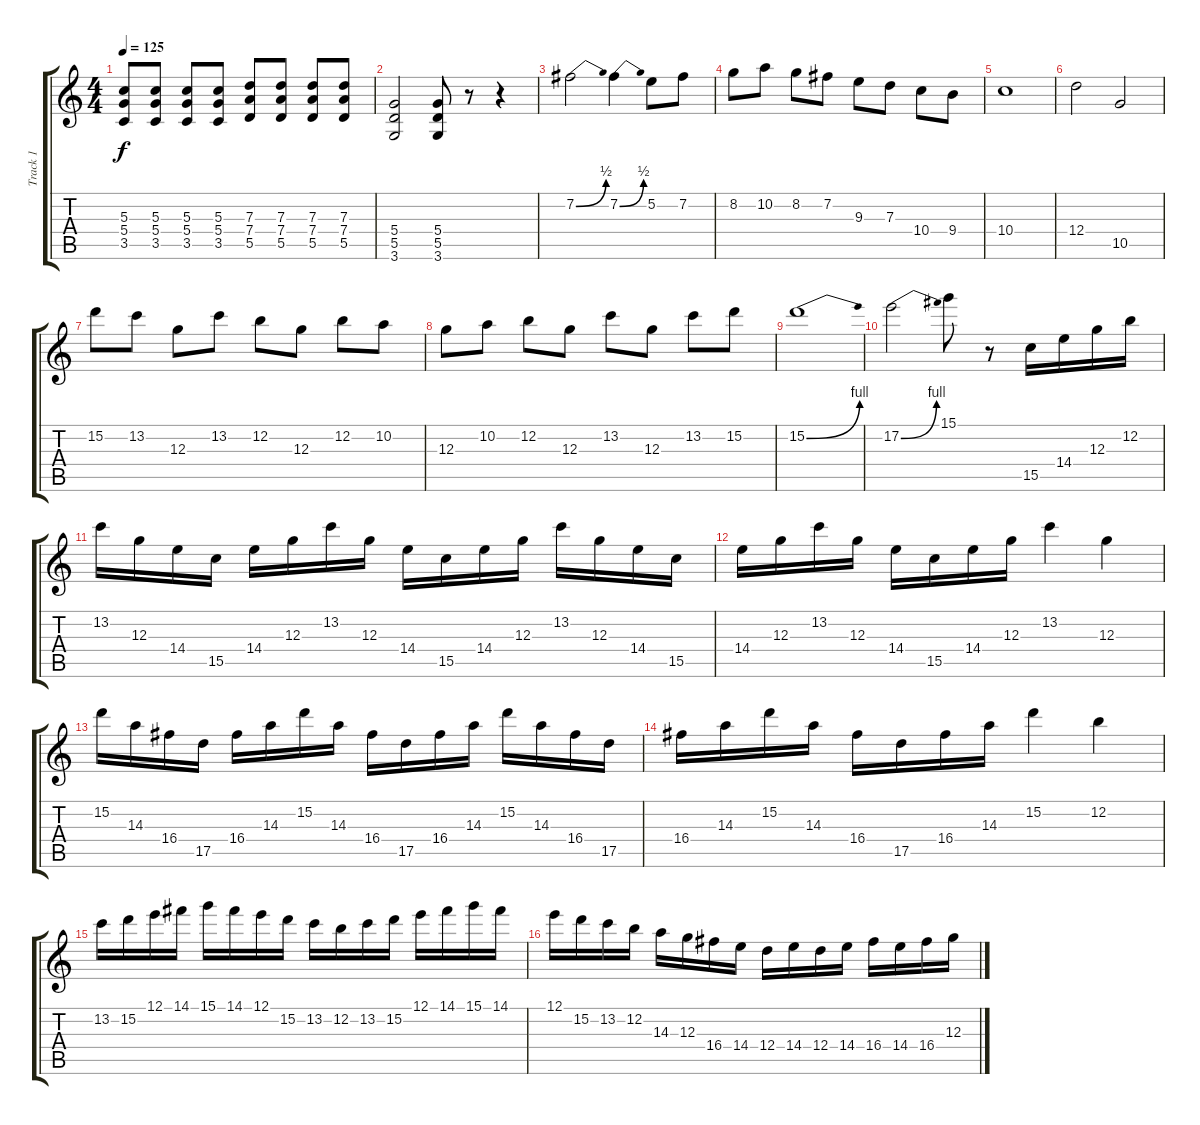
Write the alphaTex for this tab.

\track ("Track 1" "Track 1") {instrument distortionguitar}
\staff {score tabs}
\tuning (E4 B3 G3 D3 A2 E2) {hide}
\ts (4 4)
\tempo 125
\clef g2
\ks c
(5.3 5.4 3.5).8{dy f} (5.3 5.4 3.5).8 (5.3 5.4 3.5).8 (5.3 5.4 3.5).8 (7.3 7.4 5.5).8 (7.3 7.4 5.5).8 (7.3 7.4 5.5).8 (7.3 7.4 5.5).8 |
(5.4 5.5 3.6).2 (5.4 5.5 3.6).8 r.8 r.4 |
7.2{be (bend 0 0 60 2)}.2 7.2{be (bend 0 0 60 2)}.4 5.2.8 7.2.8 |
8.2.8 10.2.8 8.2.8 7.2.8 9.3.8 7.3.8 10.4.8 9.4.8 |
10.4.1 |
12.4.2 10.5.2 |
15.2.8 13.2.8 12.3.8 13.2.8 12.2.8 12.3.8 12.2.8 10.2.8 |
12.3.8 10.2.8 12.2.8 12.3.8 13.2.8 12.3.8 13.2.8 15.2.8 |
15.2{be (bend 0 0 60 4)}.1 |
17.2{be (bend 0 0 60 4)}.2 15.1.8 r.8 15.5.16 14.4.16 12.3.16 12.2.16 |
13.2.16 12.3.16 14.4.16 15.5.16 14.4.16 12.3.16 13.2.16 12.3.16 14.4.16 15.5.16 14.4.16 12.3.16 13.2.16 12.3.16 14.4.16 15.5.16 |
14.4.16 12.3.16 13.2.16 12.3.16 14.4.16 15.5.16 14.4.16 12.3.16 13.2.4 12.3.4 |
15.2.16 14.3.16 16.4.16 17.5.16 16.4.16 14.3.16 15.2.16 14.3.16 16.4.16 17.5.16 16.4.16 14.3.16 15.2.16 14.3.16 16.4.16 17.5.16 |
16.4.16 14.3.16 15.2.16 14.3.16 16.4.16 17.5.16 16.4.16 14.3.16 15.2.4 12.2.4 |
13.2.16 15.2.16 12.1.16 14.1.16 15.1.16 14.1.16 12.1.16 15.2.16 13.2.16 12.2.16 13.2.16 15.2.16 12.1.16 14.1.16 15.1.16 14.1.16 |
12.1.16 15.2.16 13.2.16 12.2.16 14.3.16 12.3.16 16.4.16 14.4.16 12.4.16 14.4.16 12.4.16 14.4.16 16.4.16 14.4.16 16.4.16 12.3.16
